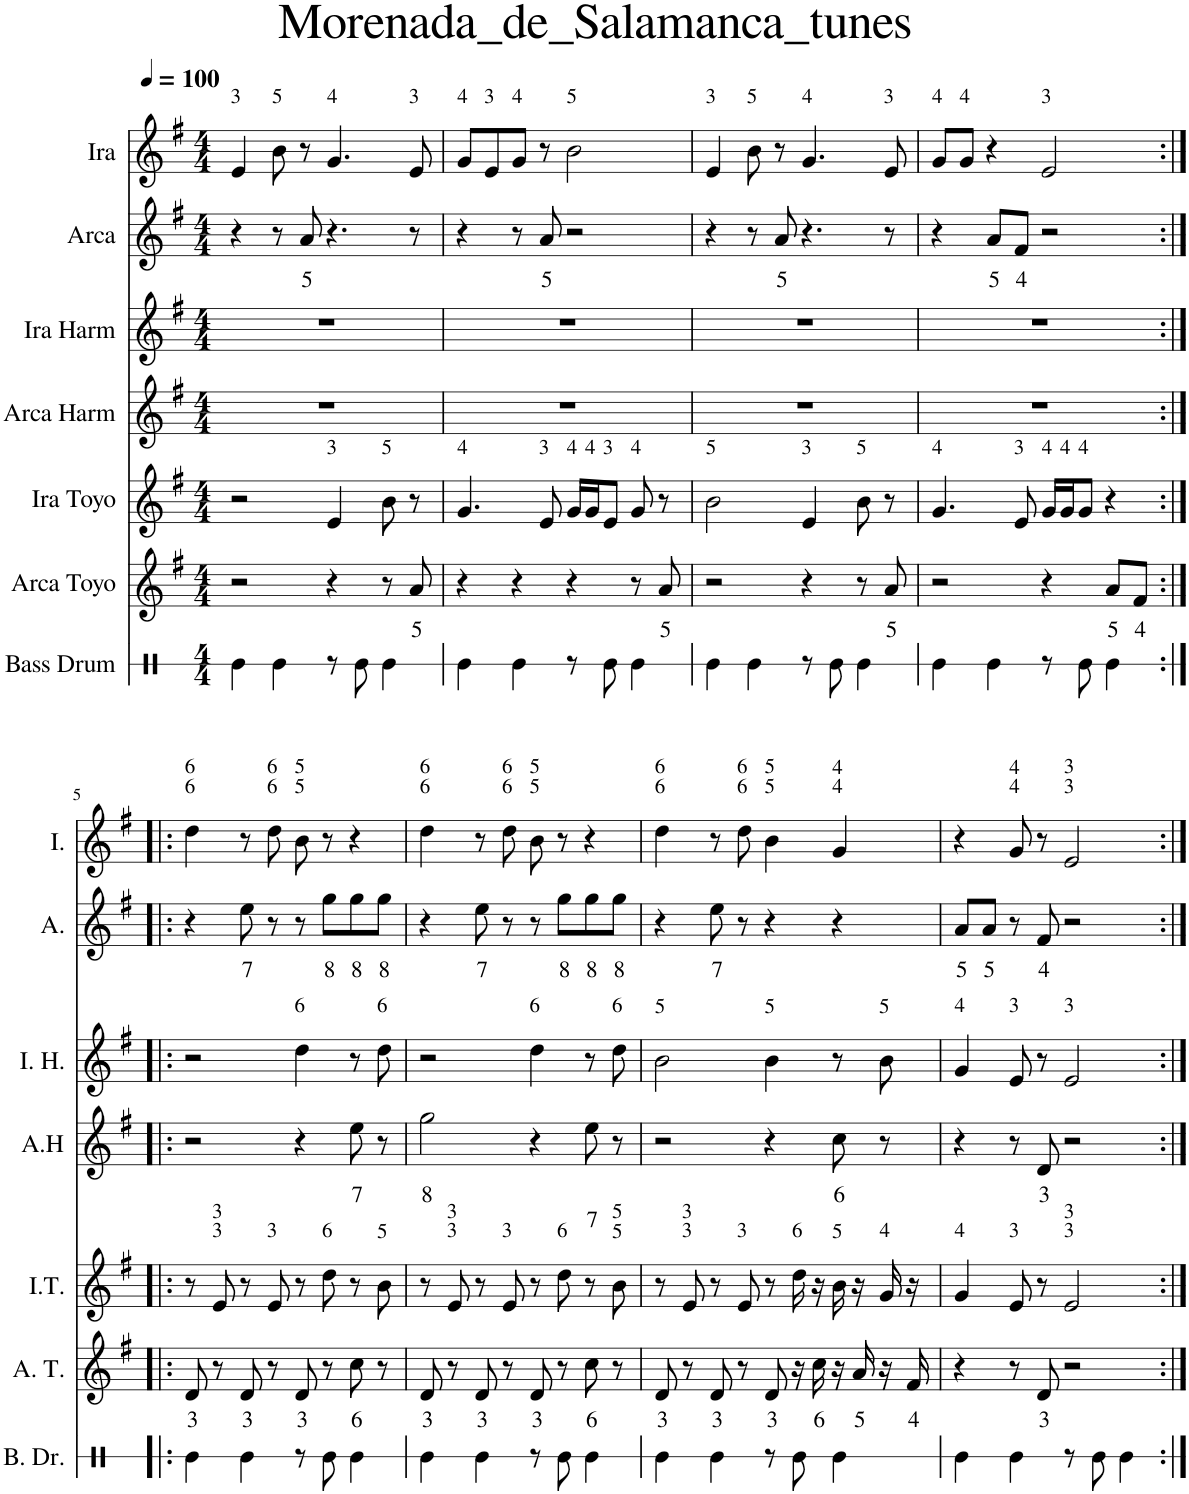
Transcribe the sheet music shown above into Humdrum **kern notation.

**kern	**kern	**text	**kern	**kern	**text	**text	**kern	**kern	**text	**kern
*part7	*part6	*part6	*part5	*part4	*part4	*part4	*part3	*part2	*part2	*part1
*staff7	*staff6	*staff6	*staff5	*staff4	*staff4	*staff4	*staff3	*staff2	*staff2	*staff1
*I"Bass Drum	*I"Arca Toyo	*	*I"Ira Toyo	*I"Arca Harm	*	*	*I"Ira Harm	*I"Arca	*	*I"Ira
*I'B. Dr.	*I'A. T.	*	*I'I.T.	*I'A.H	*	*	*I'I. H.	*I'A.	*	*I'I.
*stria1	*	*	*	*	*	*	*	*	*	*
*clefX	*clefG2	*	*clefG2	*clefG2	*	*	*clefG2	*clefG2	*	*clefG2
*k[]	*k[f#]	*	*k[f#]	*k[f#]	*	*	*k[f#]	*k[f#]	*	*k[f#]
*M4/4	*M4/4	*	*M4/4	*M4/4	*	*	*M4/4	*M4/4	*	*M4/4
*MM100	*MM100	*	*MM100	*MM100	*	*	*MM100	*MM100	*	*MM100
=1	=1	=1	=1	=1	=1	=1	=1	=1	=1	=1
!	!	!	!	!	!	!	!	!	!	!LO:TX:a:t=3
4Re\	2r	.	2r	1r	.	.	1r	4r	.	4e/
!	!	!	!	!	!	!	!	!	!	!LO:TX:a:t=5
4Re\	.	.	.	.	.	.	.	8r	.	8b\
!	!	!	!	!	!	!	!	!	!LO:LY:b	!
.	.	.	.	.	.	.	.	8a/	5	8r
!	!	!	!	!	!	!	!	!	!	!LO:TX:a:t=4
!	!	!	!LO:TX:a:t=3	!	!	!	!	!	!	!
8r	4r	.	4e/	.	.	.	.	4.r	.	4.g/
8Re\	.	.	.	.	.	.	.	.	.	.
!	!	!	!LO:TX:a:t=5	!	!	!	!	!	!	!
4Re\	8r	.	8b\	.	.	.	.	.	.	.
!	!	!	!	!	!	!	!	!	!	!LO:TX:a:t=3
!	!	!LO:LY:b	!	!	!	!	!	!	!	!
.	8a/	5	8r	.	.	.	.	8r	.	8e/
=2	=2	=2	=2	=2	=2	=2	=2	=2	=2	=2
!	!	!	!	!	!	!	!	!	!	!LO:TX:a:t=4
!	!	!	!LO:TX:a:t=4	!	!	!	!	!	!	!
4Re\	4r	.	4.g/	1r	.	.	1r	4r	.	8g/L
!	!	!	!	!	!	!	!	!	!	!LO:TX:a:t=3
.	.	.	.	.	.	.	.	.	.	8e/
!	!	!	!	!	!	!	!	!	!	!LO:TX:a:t=4
4Re\	4r	.	.	.	.	.	.	8r	.	8g/J
!	!	!	!LO:TX:a:t=3	!	!	!	!	!	!	!
!	!	!	!	!	!	!	!	!	!LO:LY:b	!
.	.	.	8e/	.	.	.	.	8a/	5	8r
!	!	!	!	!	!	!	!	!	!	!LO:TX:a:t=5
!	!	!	!LO:TX:a:t=4	!	!	!	!	!	!	!
8r	4r	.	16g/LL	.	.	.	.	2r	.	2b\
!	!	!	!LO:TX:a:t=4	!	!	!	!	!	!	!
.	.	.	16g/J	.	.	.	.	.	.	.
!	!	!	!LO:TX:a:t=3	!	!	!	!	!	!	!
8Re\	.	.	8e/J	.	.	.	.	.	.	.
!	!	!	!LO:TX:a:t=4	!	!	!	!	!	!	!
4Re\	8r	.	8g/	.	.	.	.	.	.	.
!	!	!LO:LY:b	!	!	!	!	!	!	!	!
.	8a/	5	8r	.	.	.	.	.	.	.
=3	=3	=3	=3	=3	=3	=3	=3	=3	=3	=3
!	!	!	!	!	!	!	!	!	!	!LO:TX:a:t=3
!	!	!	!LO:TX:a:t=5	!	!	!	!	!	!	!
4Re\	2r	.	2b\	1r	.	.	1r	4r	.	4e/
!	!	!	!	!	!	!	!	!	!	!LO:TX:a:t=5
4Re\	.	.	.	.	.	.	.	8r	.	8b\
!	!	!	!	!	!	!	!	!	!LO:LY:b	!
.	.	.	.	.	.	.	.	8a/	5	8r
!	!	!	!	!	!	!	!	!	!	!LO:TX:a:t=4
!	!	!	!LO:TX:a:t=3	!	!	!	!	!	!	!
8r	4r	.	4e/	.	.	.	.	4.r	.	4.g/
8Re\	.	.	.	.	.	.	.	.	.	.
!	!	!	!LO:TX:a:t=5	!	!	!	!	!	!	!
4Re\	8r	.	8b\	.	.	.	.	.	.	.
!	!	!	!	!	!	!	!	!	!	!LO:TX:a:t=3
!	!	!LO:LY:b	!	!	!	!	!	!	!	!
.	8a/	5	8r	.	.	.	.	8r	.	8e/
=4	=4	=4	=4	=4	=4	=4	=4	=4	=4	=4
!	!	!	!	!	!	!	!	!	!	!LO:TX:a:t=4
!	!	!	!LO:TX:a:t=4	!	!	!	!	!	!	!
4Re\	2r	.	4.g/	1r	.	.	1r	4r	.	8g/L
!	!	!	!	!	!	!	!	!	!	!LO:TX:a:t=4
.	.	.	.	.	.	.	.	.	.	8g/J
!	!	!	!	!	!	!	!	!	!LO:LY:b	!
4Re\	.	.	.	.	.	.	.	8a/L	5	4r
!	!	!	!LO:TX:a:t=3	!	!	!	!	!	!	!
!	!	!	!	!	!	!	!	!	!LO:LY:b	!
.	.	.	8e/	.	.	.	.	8f#/J	4	.
!	!	!	!	!	!	!	!	!	!	!LO:TX:a:t=3
!	!	!	!LO:TX:a:t=4	!	!	!	!	!	!	!
8r	4r	.	16g/LL	.	.	.	.	2r	.	2e/
!	!	!	!LO:TX:a:t=4	!	!	!	!	!	!	!
.	.	.	16g/J	.	.	.	.	.	.	.
!	!	!	!LO:TX:a:t=4	!	!	!	!	!	!	!
8Re\	.	.	8g/J	.	.	.	.	.	.	.
!	!	!LO:LY:b	!	!	!	!	!	!	!	!
4Re\	8a/L	5	4r	.	.	.	.	.	.	.
!	!	!LO:LY:b	!	!	!	!	!	!	!	!
.	8f#/J	4	.	.	.	.	.	.	.	.
!!LO:LB:g=z
=5:|!|:	=5:|!|:	=5:|!|:	=5:|!|:	=5:|!|:	=5:|!|:	=5:|!|:	=5:|!|:	=5:|!|:	=5:|!|:	=5:|!|:
!	!	!	!	!	!	!	!	!	!	!LO:TX:a:t=6
!	!	!	!	!	!	!	!	!	!	!LO:TX:a:t=6
!	!	!LO:LY:b	!	!	!	!	!	!	!	!
4Re\	8d/	3	8r	2r	.	.	2r	4r	.	4dd\
!	!	!	!LO:TX:a:t=3	!	!	!	!	!	!	!
!	!	!	!LO:TX:a:t=3	!	!	!	!	!	!	!
.	8r	.	8e/	.	.	.	.	.	.	.
!	!	!LO:LY:b	!	!	!	!	!	!	!LO:LY:b	!
4Re\	8d/	3	8r	.	.	.	.	8ee\	7	8r
!	!	!	!	!	!	!	!	!	!	!LO:TX:a:t=6
!	!	!	!	!	!	!	!	!	!	!LO:TX:a:t=6
!	!	!	!LO:TX:a:t=3	!	!	!	!	!	!	!
.	8r	.	8e/	.	.	.	.	8r	.	8dd\
!	!	!	!	!	!	!	!	!	!	!LO:TX:a:t=5
!	!	!	!	!	!	!	!	!	!	!LO:TX:a:t=5
!	!	!	!	!	!	!	!LO:TX:a:t=6	!	!	!
!	!	!LO:LY:b	!	!	!	!	!	!	!	!
8r	8d/	3	8r	4r	.	.	4dd\	8r	.	8b\
!	!	!	!LO:TX:a:t=6	!	!	!	!	!	!	!
!	!	!	!	!	!	!	!	!	!LO:LY:b	!
8Re\	8r	.	8dd\	.	.	.	.	8gg\L	8	8r
!	!	!LO:LY:b	!	!	!LO:LY:b	!	!	!	!LO:LY:b	!
4Re\	8cc\	6	8r	8ee\	7	.	8r	8gg\	8	4r
!	!	!	!	!	!	!	!LO:TX:a:t=6	!	!	!
!	!	!	!LO:TX:a:t=5	!	!	!	!	!	!	!
!	!	!	!	!	!	!	!	!	!LO:LY:b	!
.	8r	.	8b\	8r	.	.	8dd\	8gg\J	8	.
=6	=6	=6	=6	=6	=6	=6	=6	=6	=6	=6
!	!	!	!	!	!	!	!	!	!	!LO:TX:a:t=6
!	!	!	!	!	!	!	!	!	!	!LO:TX:a:t=6
!	!	!LO:LY:b	!	!	!LO:LY:b	!	!	!	!	!
4Re\	8d/	3	8r	2gg\	8	.	2r	4r	.	4dd\
!	!	!	!LO:TX:a:t=3	!	!	!	!	!	!	!
!	!	!	!LO:TX:a:t=3	!	!	!	!	!	!	!
.	8r	.	8e/	.	.	.	.	.	.	.
!	!	!LO:LY:b	!	!	!	!	!	!	!LO:LY:b	!
4Re\	8d/	3	8r	.	.	.	.	8ee\	7	8r
!	!	!	!	!	!	!	!	!	!	!LO:TX:a:t=6
!	!	!	!	!	!	!	!	!	!	!LO:TX:a:t=6
!	!	!	!LO:TX:a:t=3	!	!	!	!	!	!	!
.	8r	.	8e/	.	.	.	.	8r	.	8dd\
!	!	!	!	!	!	!	!	!	!	!LO:TX:a:t=5
!	!	!	!	!	!	!	!	!	!	!LO:TX:a:t=5
!	!	!	!	!	!	!	!LO:TX:a:t=6	!	!	!
!	!	!LO:LY:b	!	!	!	!	!	!	!	!
8r	8d/	3	8r	4r	.	.	4dd\	8r	.	8b\
!	!	!	!LO:TX:a:t=6	!	!	!	!	!	!	!
!	!	!	!	!	!	!	!	!	!LO:LY:b	!
8Re\	8r	.	8dd\	.	.	.	.	8gg\L	8	8r
!	!	!LO:LY:b	!	!	!	!LO:LY:b	!	!	!LO:LY:b	!
4Re\	8cc\	6	8r	8ee\	.	7	8r	8gg\	8	4r
!	!	!	!	!	!	!	!LO:TX:a:t=6	!	!	!
!	!	!	!LO:TX:a:t=5	!	!	!	!	!	!	!
!	!	!	!LO:TX:a:t=5	!	!	!	!	!	!	!
!	!	!	!	!	!	!	!	!	!LO:LY:b	!
.	8r	.	8b\	8r	.	.	8dd\	8gg\J	8	.
=7	=7	=7	=7	=7	=7	=7	=7	=7	=7	=7
!	!	!	!	!	!	!	!	!	!	!LO:TX:a:t=6
!	!	!	!	!	!	!	!	!	!	!LO:TX:a:t=6
!	!	!	!	!	!	!	!LO:TX:a:t=5	!	!	!
!	!	!LO:LY:b	!	!	!	!	!	!	!	!
4Re\	8d/	3	8r	2r	.	.	2b\	4r	.	4dd\
!	!	!	!LO:TX:a:t=3	!	!	!	!	!	!	!
!	!	!	!LO:TX:a:t=3	!	!	!	!	!	!	!
.	8r	.	8e/	.	.	.	.	.	.	.
!	!	!LO:LY:b	!	!	!	!	!	!	!LO:LY:b	!
4Re\	8d/	3	8r	.	.	.	.	8ee\	7	8r
!	!	!	!	!	!	!	!	!	!	!LO:TX:a:t=6
!	!	!	!	!	!	!	!	!	!	!LO:TX:a:t=6
!	!	!	!LO:TX:a:t=3	!	!	!	!	!	!	!
.	8r	.	8e/	.	.	.	.	8r	.	8dd\
!	!	!	!	!	!	!	!	!	!	!LO:TX:a:t=5
!	!	!	!	!	!	!	!	!	!	!LO:TX:a:t=5
!	!	!	!	!	!	!	!LO:TX:a:t=5	!	!	!
!	!	!LO:LY:b	!	!	!	!	!	!	!	!
8r	8d/	3	8r	4r	.	.	4b\	4r	.	4b\
!	!	!	!LO:TX:a:t=6	!	!	!	!	!	!	!
8Re\	16r	.	16dd\	.	.	.	.	.	.	.
!	!	!LO:LY:b	!	!	!	!	!	!	!	!
.	16cc\	6	16r	.	.	.	.	.	.	.
!	!	!	!	!	!	!	!	!	!	!LO:TX:a:t=4
!	!	!	!	!	!	!	!	!	!	!LO:TX:a:t=4
!	!	!	!LO:TX:a:t=5	!	!	!	!	!	!	!
!	!	!	!	!	!LO:LY:b	!	!	!	!	!
4Re\	16r	.	16b\	8cc\	6	.	8r	4r	.	4g/
!	!	!LO:LY:b	!	!	!	!	!	!	!	!
.	16a/	5	16r	.	.	.	.	.	.	.
!	!	!	!	!	!	!	!LO:TX:a:t=5	!	!	!
!	!	!	!LO:TX:a:t=4	!	!	!	!	!	!	!
.	16r	.	16g/	8r	.	.	8b\	.	.	.
!	!	!LO:LY:b	!	!	!	!	!	!	!	!
.	16f#/	4	16r	.	.	.	.	.	.	.
=8	=8	=8	=8	=8	=8	=8	=8	=8	=8	=8
!	!	!	!	!	!	!	!LO:TX:a:t=4	!	!	!
!	!	!	!LO:TX:a:t=4	!	!	!	!	!	!	!
!	!	!	!	!	!	!	!	!	!LO:LY:b	!
4Re\	4r	.	4g/	4r	.	.	4g/	8a/L	5	4r
!	!	!	!	!	!	!	!	!	!LO:LY:b	!
.	.	.	.	.	.	.	.	8a/J	5	.
!	!	!	!	!	!	!	!	!	!	!LO:TX:a:t=4
!	!	!	!	!	!	!	!	!	!	!LO:TX:a:t=4
!	!	!	!	!	!	!	!LO:TX:a:t=3	!	!	!
!	!	!	!LO:TX:a:t=3	!	!	!	!	!	!	!
4Re\	8r	.	8e/	8r	.	.	8e/	8r	.	8g/
!	!	!LO:LY:b	!	!	!LO:LY:b	!	!	!	!LO:LY:b	!
.	8d/	3	8r	8d/	3	.	8r	8f#/	4	8r
!	!	!	!	!	!	!	!	!	!	!LO:TX:a:t=3
!	!	!	!	!	!	!	!	!	!	!LO:TX:a:t=3
!	!	!	!	!	!	!	!LO:TX:a:t=3	!	!	!
!	!	!	!LO:TX:a:t=3	!	!	!	!	!	!	!
!	!	!	!LO:TX:a:t=3	!	!	!	!	!	!	!
8r	2r	.	2e/	2r	.	.	2e/	2r	.	2e/
8Re\	.	.	.	.	.	.	.	.	.	.
4Re\	.	.	.	.	.	.	.	.	.	.
=:|!	=:|!	=:|!	=:|!	=:|!	=:|!	=:|!	=:|!	=:|!	=:|!	=:|!
*-	*-	*-	*-	*-	*-	*-	*-	*-	*-	*-
